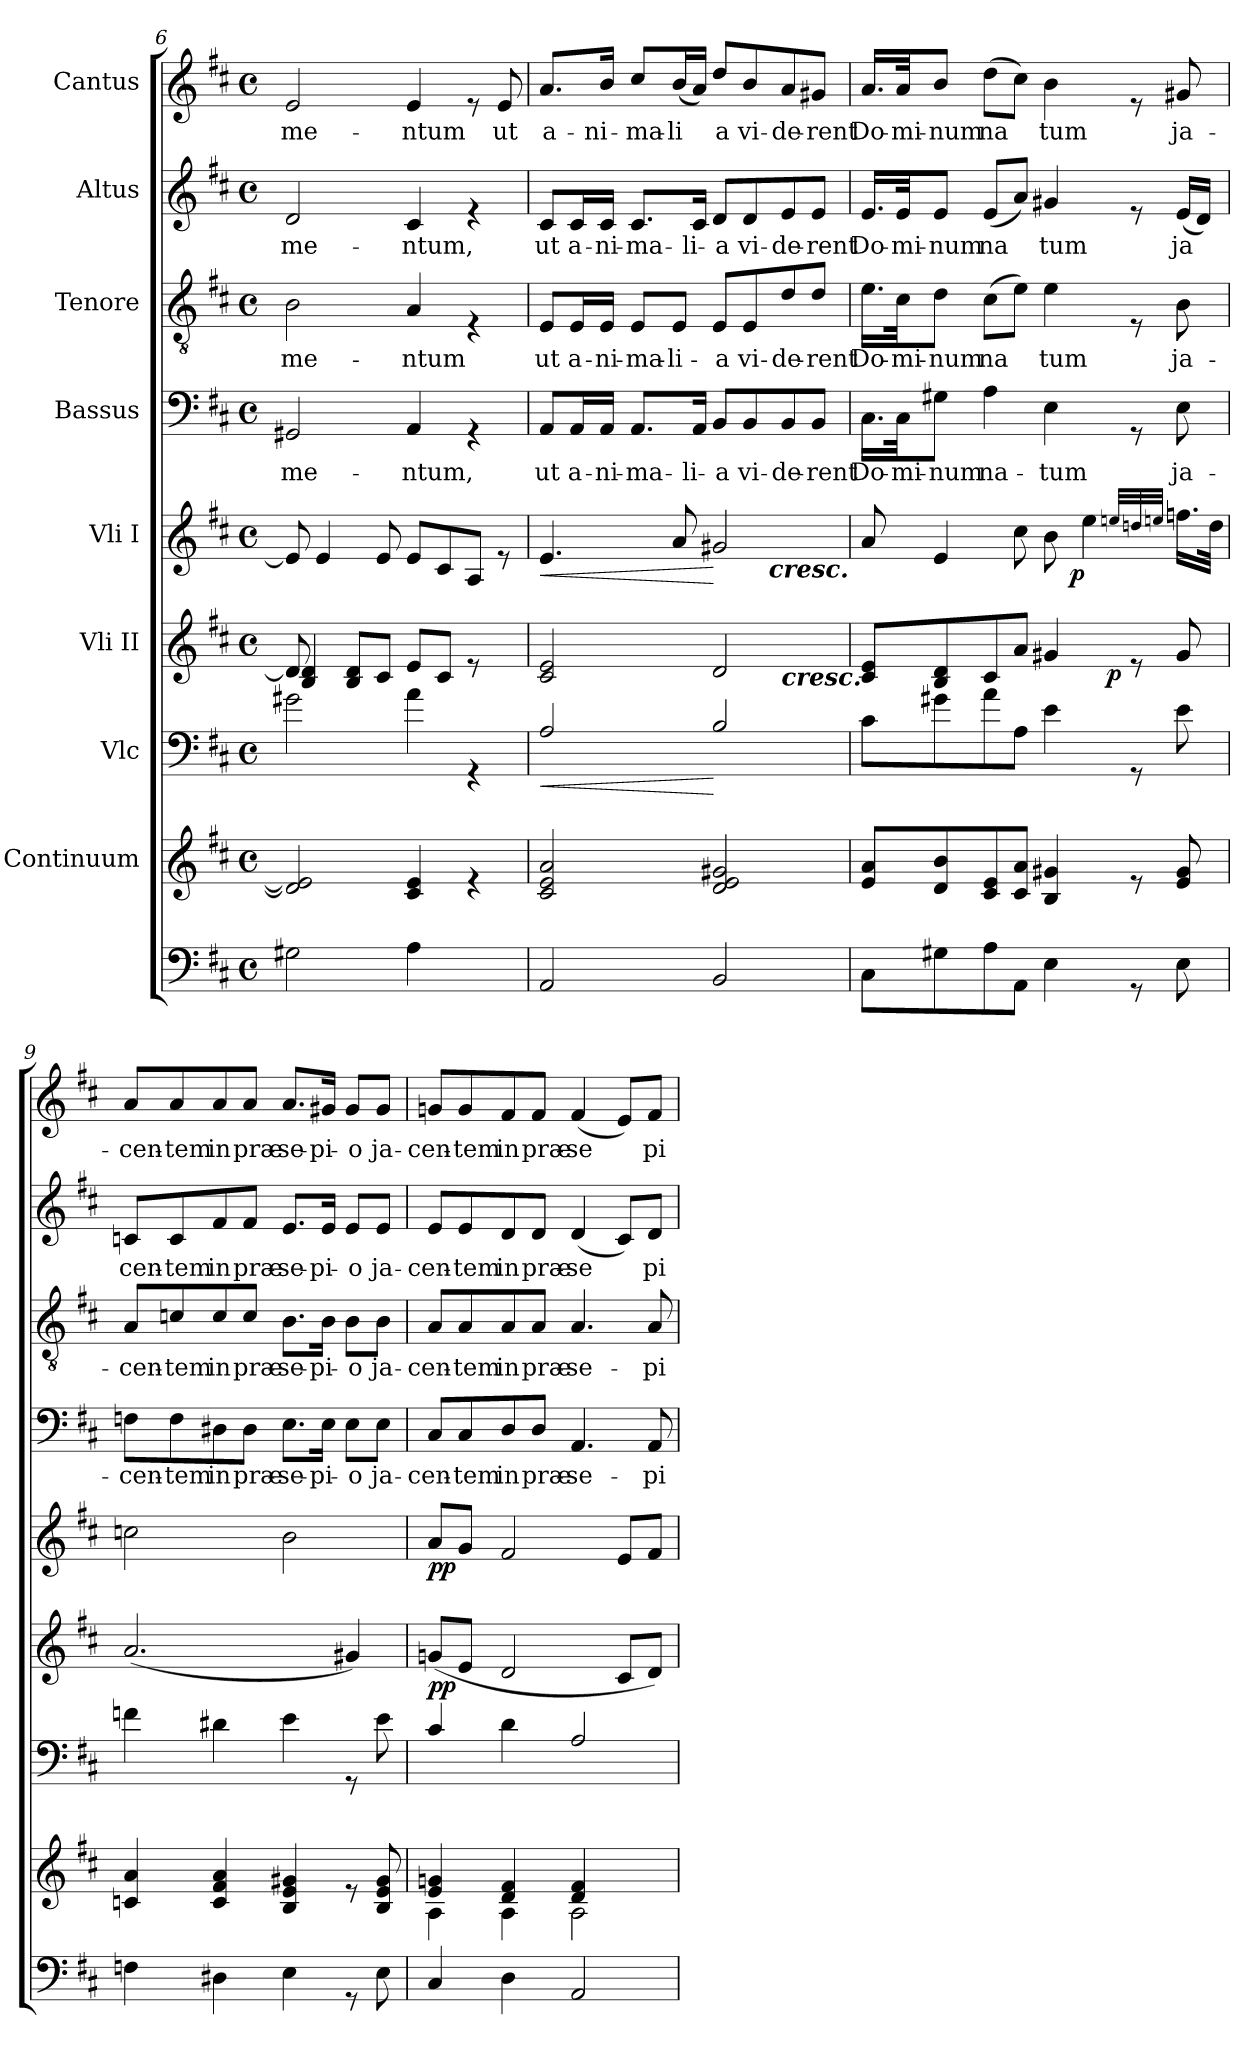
**kern	**kern	**kern	**dynam	**kern	**dynam	**kern	**dynam	**kern	**text	**kern	**text	**kern	**text	**kern	**text
*part9	*part8	*part7	*part7	*part6	*part6	*part5	*part5	*part4	*part4	*part3	*part3	*part2	*part2	*part1	*part1
*staff9	*staff8	*staff7	*staff7	*staff6	*staff6	*staff5	*staff5	*staff4	*staff4	*staff3	*staff3	*staff2	*staff2	*staff1	*staff1
*	*I"Continuum	*I"Vlc	*	*I"Vli II	*	*I"Vli I	*	*I"Bassus	*	*I"Tenore	*	*I"Altus	*	*I"Cantus	*
*clefF4	*clefG2	*clefF4	*	*clefG2	*	*clefG2	*	*clefF4	*	*clefGv2	*	*clefG2	*	*clefG2	*
*	*	*ITrd7c12	*	*	*	*	*	*	*	*	*	*	*	*	*
*k[f#c#]	*k[f#c#]	*k[f#c#]	*	*k[f#c#]	*	*k[f#c#]	*	*k[f#c#]	*	*k[f#c#]	*	*k[f#c#]	*	*k[f#c#]	*
*D:	*D:	*D:	*	*D:	*	*D:	*	*D:	*	*D:	*	*D:	*	*D:	*
*M4/4	*M4/4	*M4/4	*	*M4/4	*	*M4/4	*	*M4/4	*	*M4/4	*	*M4/4	*	*M4/4	*
*met(c)	*met(c)	*met(c)	*	*met(c)	*	*met(c)	*	*met(c)	*	*met(c)	*	*met(c)	*	*met(c)	*
=6	=6	=6	=6	=6	=6	=6	=6	=6	=6	=6	=6	=6	=6	=6	=6
*	*	*	*	*^	*	*	*	*	*	*	*	*	*	*	*
!	!	!	!	!	!	!	!	!	!	!LO:LY:b	!	!LO:LY:b	!	!LO:LY:b	!	!LO:LY:b
2G#X\	2d/] 2e/]	2G#X\	.	8d/]	4B/ 4d/	.	8e/]	.	2GG#X/	-me-	2B\	-me-	2d/	-me-	2e/	-me-
.	.	.	.	8ryy	.	.	4e/	.	.	.	.	.	.	.	.	.
.	.	.	.	2.ryy	8B/ 8d/L	.	.	.	.	.	.	.	.	.	.	.
.	.	.	.	.	8c#/J	.	8e/	.	.	.	.	.	.	.	.	.
!	!	!	!	!	!	!	!	!	!	!LO:LY:b	!	!LO:LY:b	!	!LO:LY:b	!	!LO:LY:b
4A\	4c#/ 4e/	4A\	.	.	8e/L	.	8e/L	.	4AA/	-ntum,	4A/	-ntum	4c#/	-ntum,	4e/	-ntum
.	.	.	.	.	8c#/J	.	8c#/	.	.	.	.	.	.	.	.	.
4ryy	4re	4rGG	.	.	8re	.	8A/J	.	4rGG	.	4rE	.	4re	.	8re	.
!	!	!	!	!	!	!	!	!	!	!	!	!	!	!	!	!LO:LY:b
.	.	.	.	.	8ryy	.	8re	.	.	.	.	.	.	.	8e/	ut
!!LO:LB:g=z
=7	=7	=7	=7	=7	=7	=7	=7	=7	=7	=7	=7	=7	=7	=7	=7	=7
!	!	!	!LO:HP:b	!	!	!	!	!LO:HP:b	!	!LO:LY:b	!	!LO:LY:b	!	!LO:LY:b	!	!LO:LY:b
*	*	*	*	*	*	*	*^	*	*	*	*	*	*	*	*	*
2AA/	2c#/ 2e/ 2a/	2AA/	<	2c#/ 2e/	2.ryy	.	4.e/	2ryy	<	8AA/L	ut	8E/L	ut	8c#/L	ut	8.a/L	a-
!	!	!	!	!	!	!	!	!	!	!	!LO:LY:b	!	!LO:LY:b	!	!LO:LY:b	!	!
.	.	.	.	.	.	.	.	.	.	16AA/L	a-	16E/L	a-	16c#/L	a-	.	.
!	!	!	!	!	!	!	!	!	!	!	!LO:LY:b	!	!LO:LY:b	!	!LO:LY:b	!	!LO:LY:b
.	.	.	.	.	.	.	.	.	.	16AA/JJ	-ni-	16E/JJ	-ni-	16c#/JJ	-ni-	16b/Jk	-ni-
!	!	!	!	!	!	!	!	!	!	!	!LO:LY:b	!	!LO:LY:b	!	!LO:LY:b	!	!LO:LY:b
.	.	.	.	.	.	.	.	.	.	8.AA/L	-ma-	8E/L	-ma-	8.c#/L	-ma-	8cc#/L	-ma-
!	!	!	!	!	!	!	!	!	!	!	!	!	!LO:LY:b	!	!	!	!LO:LY:b
.	.	.	.	.	.	.	8a/	.	.	.	.	8E/J	-li-	.	.	(<16b/L	-li
!	!	!	!	!	!	!	!	!	!	!	!LO:LY:b	!	!	!	!LO:LY:b	!	!
.	.	.	.	.	.	.	.	.	.	16AA/Jk	-li-	.	.	16c#/Jk	-li-	16a/JJ)	.
!	!	!	!	!	!	!	!	!	!	!	!LO:LY:b	!	!LO:LY:b	!	!LO:LY:b	!	!LO:LY:b
2BB/	2d/ 2e/ 2g#X/	2BB/	[	2d/	.	.	2g#X/	8..ryy	[	8BB/L	-a	8E/L	-a	8d/L	-a	8dd/L	a
!	!	!	!	!	!	!	!	!	!	!	!LO:LY:b	!	!LO:LY:b	!	!LO:LY:b	!	!LO:LY:b
.	.	.	.	.	.	.	.	.	.	8BB/	vi-	8E/	vi-	8d/	vi-	8b/	vi-
!	!	!	!	!	!	!	!	!LO:TX:b:Bi:t=cresc.	!	!	!	!	!	!	!	!	!
.	.	.	.	.	.	.	.	4ryy	.	.	.	.	.	.	.	.	.
!	!	!	!	!	!LO:TX:b:Bi:t=cresc.	!	!	!	!	!	!	!	!	!	!	!	!
!	!	!	!	!	!	!	!	!	!	!	!LO:LY:b	!	!LO:LY:b	!	!LO:LY:b	!	!LO:LY:b
.	.	.	.	.	4ryy	.	.	.	.	8BB/	-de-	8d/	-de-	8e/	-de-	8a/	-de-
!	!	!	!	!	!	!	!	!	!	!	!LO:LY:b	!	!LO:LY:b	!	!LO:LY:b	!	!LO:LY:b
.	.	.	.	.	.	.	.	.	.	8BB/J	-rent	8d/J	-rent	8e/J	-rent	8g#X/J	-rent
.	.	.	.	.	.	.	.	32ryy	.	.	.	.	.	.	.	.	.
=8	=8	=8	=8	=8	=8	=8	=8	=8	=8	=8	=8	=8	=8	=8	=8	=8	=8
!	!	!	!	!	!	!	!	!	!	!	!LO:LY:b	!	!LO:LY:b	!	!LO:LY:b	!	!LO:LY:b
8C#\L	8e/ 8a/L	8C#\L	.	8c#/ 8e/L	2ryy	.	8a/	2ryy	.	16.C#\LL	Do-	16.e\LL	Do-	16.e/LL	Do-	16.a/LL	Do-
!	!	!	!	!	!	!	!	!	!	!	!LO:LY:b	!	!LO:LY:b	!	!LO:LY:b	!	!LO:LY:b
.	.	.	.	.	.	.	.	.	.	32C#\Jk	-mi-	32c#\Jk	-mi-	32e/Jk	-mi-	32a/Jk	-mi-
!	!	!	!	!	!	!	!	!	!	!	!LO:LY:b	!	!LO:LY:b	!	!LO:LY:b	!	!LO:LY:b
8G#X\	8d/ 8b/	8G#X\	.	8B/ 8d/	.	.	4e/	.	.	8G#X\J	-num	8d\J	-num	8e/J	-num	8b/J	-num
!	!	!	!	!	!	!	!	!	!	!	!LO:LY:b	!	!LO:LY:b	!	!LO:LY:b	!	!LO:LY:b
8A\	8c#/ 8e/	8A\	.	8c#/	.	.	.	.	.	4A\	na-	(>8c#\L	na	(<8e/L	na	(>8dd\L	na
8AA\J	8c#/ 8a/J	8AA\J	.	8a/J	.	.	8cc#\	.	.	.	.	8e\J)	.	8a/J)	.	8cc#\J)	.
!	!	!	!	!	!	!	!	!	!	!	!LO:LY:b	!	!LO:LY:b	!	!LO:LY:b	!	!LO:LY:b
4E\	4B/ 4g#X/	4E\	.	4g#X/	8.ryy	.	8b\	16.ryy	.	4E\	-tum	4e\	tum	4g#X/	tum	4b\	tum
!	!	!	!	!	!	!	!	!	!LO:DY:b	!	!	!	!	!	!	!	!
.	.	.	.	.	.	.	.	4ryy	p	.	.	.	.	.	.	.	.
.	.	.	.	.	.	.	4ee\	.	.	.	.	.	.	.	.	.	.
!	!	!	!	!	!	!LO:DY:b	!	!	!	!	!	!	!	!	!	!	!
.	.	.	.	.	4ryy	p	.	.	.	.	.	.	.	.	.	.	.
8rGG	8re	8rGG	.	8re	.	.	.	.	.	8rGG	.	8rE	.	8re	.	8re	.
.	.	.	.	.	.	.	.	8ryy	.	.	.	.	.	.	.	.	.
.	.	.	.	.	.	.	32qeen/LLL	.	.	.	.	.	.	.	.	.	.
.	.	.	.	.	.	.	32qddn/	.	.	.	.	.	.	.	.	.	.
.	.	.	.	.	.	.	32qeen/JJJ	.	.	.	.	.	.	.	.	.	.
!	!	!	!	!	!	!	!	!	!	!	!LO:LY:b	!	!LO:LY:b	!	!LO:LY:b	!	!LO:LY:b
8E\	8e/ 8g#/	8E\	.	8g#/	.	.	16.ffn\LL	.	.	8E\	ja-	8B\	ja-	(<16e/LL	ja	8g#X/	ja-
.	.	.	.	.	16ryy	.	.	.	.	.	.	.	.	16d/JJ)	.	.	.
.	.	.	.	.	.	.	32dd\JJk	32ryy	.	.	.	.	.	.	.	.	.
=9	=9	=9	=9	=9	=9	=9	=9	=9	=9	=9	=9	=9	=9	=9	=9	=9	=9
!	!	!	!	!	!	!	!	!	!	!	!LO:LY:b	!	!LO:LY:b	!	!LO:LY:b	!	!LO:LY:b
*	*	*	*	*v	*v	*	*	*	*	*	*	*	*	*	*	*	*
*	*	*	*	*	*	*v	*v	*	*	*	*	*	*	*	*	*
4Fn\	4cn/ 4a/	4Fn\	.	(<2.a/	.	2ccn\	.	8Fn\L	-cen-	8A/L	-cen-	8cn/L	cen-	8a/L	-cen-
!	!	!	!	!	!	!	!	!	!LO:LY:b	!	!LO:LY:b	!	!LO:LY:b	!	!LO:LY:b
.	.	.	.	.	.	.	.	8F\	-tem	8cn/	-tem	8c/	-tem	8a/	-tem
!	!	!	!	!	!	!	!	!	!LO:LY:b	!	!LO:LY:b	!	!LO:LY:b	!	!LO:LY:b
4D#X\	4c/ 4f#/ 4a/	4D#X\	.	.	.	.	.	8D#X\	in	8c/	in	8f#i/	in	8a/	in
!	!	!	!	!	!	!	!	!	!LO:LY:b	!	!LO:LY:b	!	!LO:LY:b	!	!LO:LY:b
.	.	.	.	.	.	.	.	8D#\J	præ-	8c/J	præ-	8f#/J	præ-	8a/J	præ-
!	!	!	!	!	!	!	!	!	!LO:LY:b	!	!LO:LY:b	!	!LO:LY:b	!	!LO:LY:b
4E\	4B/ 4e/ 4g#X/	4E\	.	.	.	2b\	.	8.E\L	-se-	8.B\L	-se-	8.e/L	-se-	8.a/L	-se-
!	!	!	!	!	!	!	!	!	!LO:LY:b	!	!LO:LY:b	!	!LO:LY:b	!	!LO:LY:b
.	.	.	.	.	.	.	.	16E\Jk	-pi-	16B\Jk	-pi-	16e/Jk	-pi-	16g#X/Jk	-pi-
!	!	!	!	!	!	!	!	!	!LO:LY:b	!	!LO:LY:b	!	!LO:LY:b	!	!LO:LY:b
8rGG	8re	8rGG	.	4g#X/)	.	.	.	8E\L	-o	8B\L	-o	8e/L	-o	8g#/L	-o
!	!	!	!	!	!	!	!	!	!LO:LY:b	!	!LO:LY:b	!	!LO:LY:b	!	!LO:LY:b
8E\	8B/ 8e/ 8g#/	8E\	.	.	.	.	.	8E\J	ja-	8B\J	ja-	8e/J	ja-	8g#/J	ja-
!!LO:PB:g=z
=10	=10	=10	=10	=10	=10	=10	=10	=10	=10	=10	=10	=10	=10	=10	=10
*	*^	*	*	*	*	*	*	*	*	*	*	*	*	*	*
!	!	!	!	!	!	!LO:DY:b	!	!LO:DY:b	!	!LO:LY:b	!	!LO:LY:b	!	!LO:LY:b	!	!LO:LY:b
4C#/	4e/ 4gni/	4A\	4C#/	.	(<8gni/L	pp	8a/L	pp	8C#/L	-cen-	8A/L	-cen-	8e/L	-cen-	8gni/L	-cen-
!	!	!	!	!	!	!	!	!	!	!LO:LY:b	!	!LO:LY:b	!	!LO:LY:b	!	!LO:LY:b
.	.	.	.	.	8e/J	.	8g/J	.	8C#/	-tem	8A/	-tem	8e/	-tem	8g/	-tem
!	!	!	!	!	!	!	!	!	!	!LO:LY:b	!	!LO:LY:b	!	!LO:LY:b	!	!LO:LY:b
4D\	4d/ 4f#/	4A\	4D\	.	2d/	.	2f#/	.	8D/	in	8A/	in	8d/	in	8f#/	in
!	!	!	!	!	!	!	!	!	!	!LO:LY:b	!	!LO:LY:b	!	!LO:LY:b	!	!LO:LY:b
.	.	.	.	.	.	.	.	.	8D/J	præ-	8A/J	præ-	8d/J	præ-	8f#/J	præ-
!	!	!	!	!	!	!	!	!	!	!LO:LY:b	!	!LO:LY:b	!	!LO:LY:b	!	!LO:LY:b
2AA/	2A\	4d/ 4f#/	2AA/	.	.	.	.	.	4.AA/	-se-	4.A/	-se-	(<4d/	-se	(<4f#/	-se
.	.	4ryy	.	.	8c#/L	.	8e/L	.	.	.	.	.	8c#/L)	.	8e/L)	.
!	!	!	!	!	!	!	!	!	!	!LO:LY:b	!	!LO:LY:b	!	!LO:LY:b	!	!LO:LY:b
.	.	.	.	.	8d/J)	.	8f#/J	.	8AA/	-pi-	8A/	-pi-	8d/J	pi-	8f#/J	pi-
*	*v	*v	*	*	*	*	*	*	*	*	*	*	*	*	*	*
=	=	=	=	=	=	=	=	=	=	=	=	=	=	=	=
*-	*-	*-	*-	*-	*-	*-	*-	*-	*-	*-	*-	*-	*-	*-	*-
